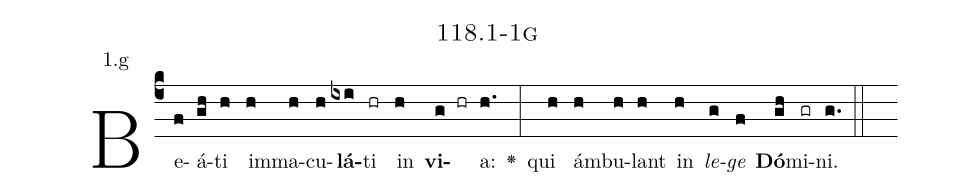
name: 118.1-1g;
annotation: 1.g;
%%
(c4)Be(f)á(gh)ti(h) im(h)ma(h)cu(h)<b>lá</b>(ixi)ti(hr) in(h) <b>vi</b>(g hr)a:(h.) <v>\greheightstar</v>(:) qui(h) ám(h)bu(h)lant(h) in(h) <i>le</i>(g)<i>ge</i>(f) <b>Dó</b>(gh)mi(gr)ni.(g.) (::)


%E(h) u(h) o(g) u(f) a(gh) e.(g.) (::)
